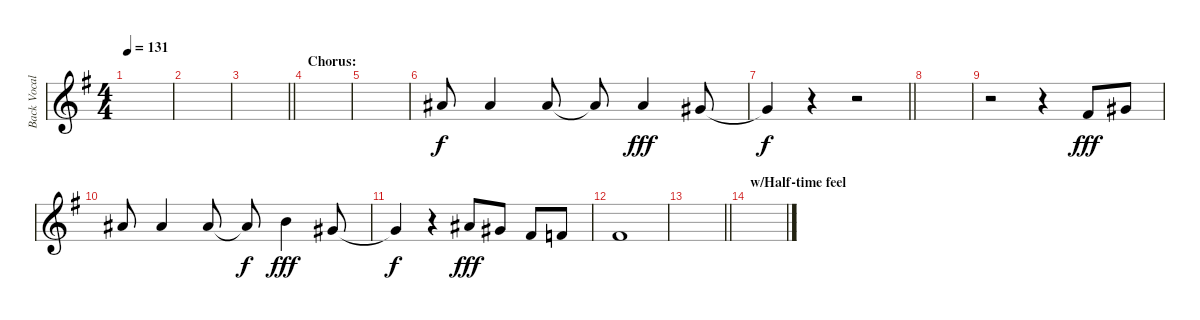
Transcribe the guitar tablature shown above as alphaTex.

\track ("Back Vocals" "Back Vocal") {instrument brightacousticpiano}
\staff {score}
\tuning (Eb4 Bb3 Gb3 Db3 Ab2 Eb2) {hide}
\ts (4 4)
\tempo 131
\clef g2
\ks g
|
|
\barLineRight lightlight
|
\section ("" "Chorus:")
|
|
7.1.8 7.1.4 7.1.8 7.1{t}.8{dy f} 7.1.4{dy fff} 5.1.8 |
\barLineRight lightlight
5.1{t}.4{dy f} r.4 r.2 |
|
r.2 r.4 3.1.8{dy fff} 5.1.8 |
7.1.8 7.1.4 7.1.8 7.1{t}.8{dy f} 8.1.4{dy fff} 5.1.8 |
5.1{t}.4{dy f} r.4 7.1.8{dy fff} 5.1.8 3.1.8 2.1.8 |
3.1.1 |
\barLineRight lightlight
|
\section ("" "w/Half-time feel")
